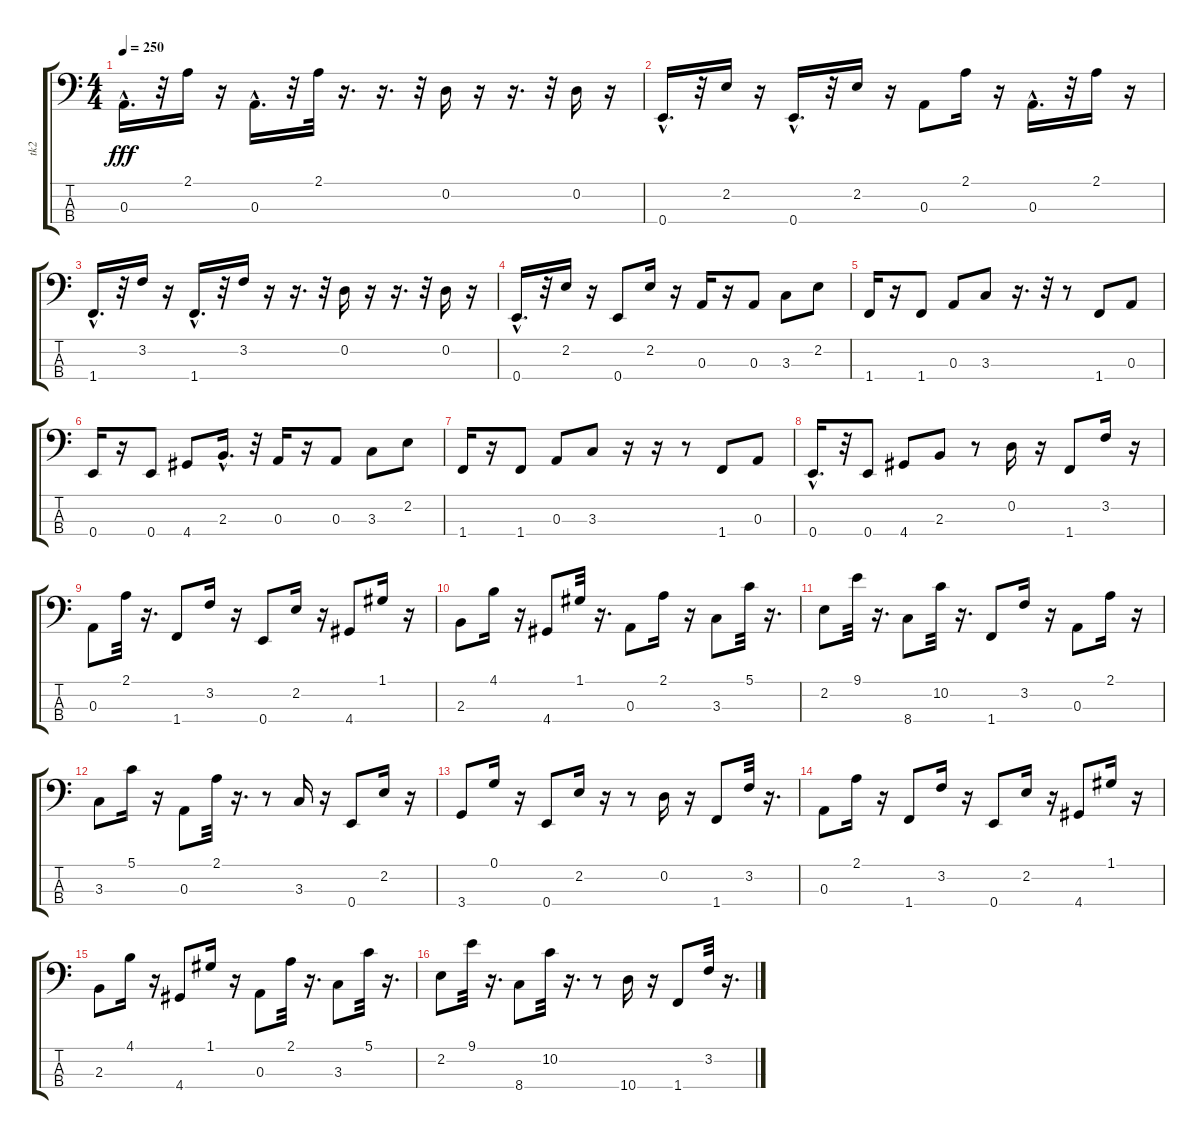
\track ("tk2" "tk2") {instrument electricbassfinger}
\staff {score tabs}
\tuning (G2 D2 A1 E1) {hide}
\ts (4 4)
\tempo 250
\clef f4
\ks c
0.3{hac}.16{d dy fff} r.32 2.1.16 r.16 0.3{hac}.16{d} r.32 2.1.32 r.16{d} r.16{d} r.32 0.2.16 r.16 r.16{d} r.32 0.2.16 r.16 |
0.4{hac}.16{d} r.32 2.2.16 r.16 0.4{hac}.16{d} r.32 2.2.16 r.16 0.3.8 2.1.16 r.16 0.3{hac}.16{d} r.32 2.1.16 r.16 |
1.4{hac}.16{d} r.32 3.2.16 r.16 1.4{hac}.16{d} r.32 3.2.16 r.16 r.16{d} r.32 0.2.16 r.16 r.16{d} r.32 0.2.16 r.16 |
0.4{hac}.16{d} r.32 2.2.16 r.16 0.4.8 2.2.16 r.16 0.3.16 r.16 0.3.8 3.3.8 2.2.8 |
1.4.16 r.16 1.4.8 0.3.8 3.3.8 r.16{d} r.32 r.8 1.4.8 0.3.8 |
0.4.16 r.16 0.4.8 4.4.8 2.3{hac}.16{d} r.32 0.3.16 r.16 0.3.8 3.3.8 2.2.8 |
1.4.16 r.16 1.4.8 0.3.8 3.3.8 r.16 r.16 r.8 1.4.8 0.3.8 |
0.4{hac}.16{d} r.32 0.4.8 4.4.8 2.3.8 r.8 0.2.16 r.16 1.4.8 3.2.16 r.16 |
0.3.8 2.1.32 r.16{d} 1.4.8 3.2.16 r.16 0.4.8 2.2.16 r.16 4.4.8 1.1.16 r.16 |
2.3.8 4.1.16 r.16 4.4.8 1.1.32 r.16{d} 0.3.8 2.1.16 r.16 3.3.8 5.1.32 r.16{d} |
2.2.8 9.1.32 r.16{d} 8.4.8 10.2.32 r.16{d} 1.4.8 3.2.16 r.16 0.3.8 2.1.16 r.16 |
3.3.8 5.1.16 r.16 0.3.8 2.1.32 r.16{d} r.8 3.3.16 r.16 0.4.8 2.2.16 r.16 |
3.4.8 0.1.16 r.16 0.4.8 2.2.16 r.16 r.8 0.2.16 r.16 1.4.8 3.2.32 r.16{d} |
0.3.8 2.1.16 r.16 1.4.8 3.2.16 r.16 0.4.8 2.2.16 r.16 4.4.8 1.1.16 r.16 |
2.3.8 4.1.16 r.16 4.4.8 1.1.16 r.16 0.3.8 2.1.32 r.16{d} 3.3.8 5.1.32 r.16{d} |
2.2.8 9.1.32 r.16{d} 8.4.8 10.2.32 r.16{d} r.8 10.4.16 r.16 1.4.8 3.2.32 r.16{d}
